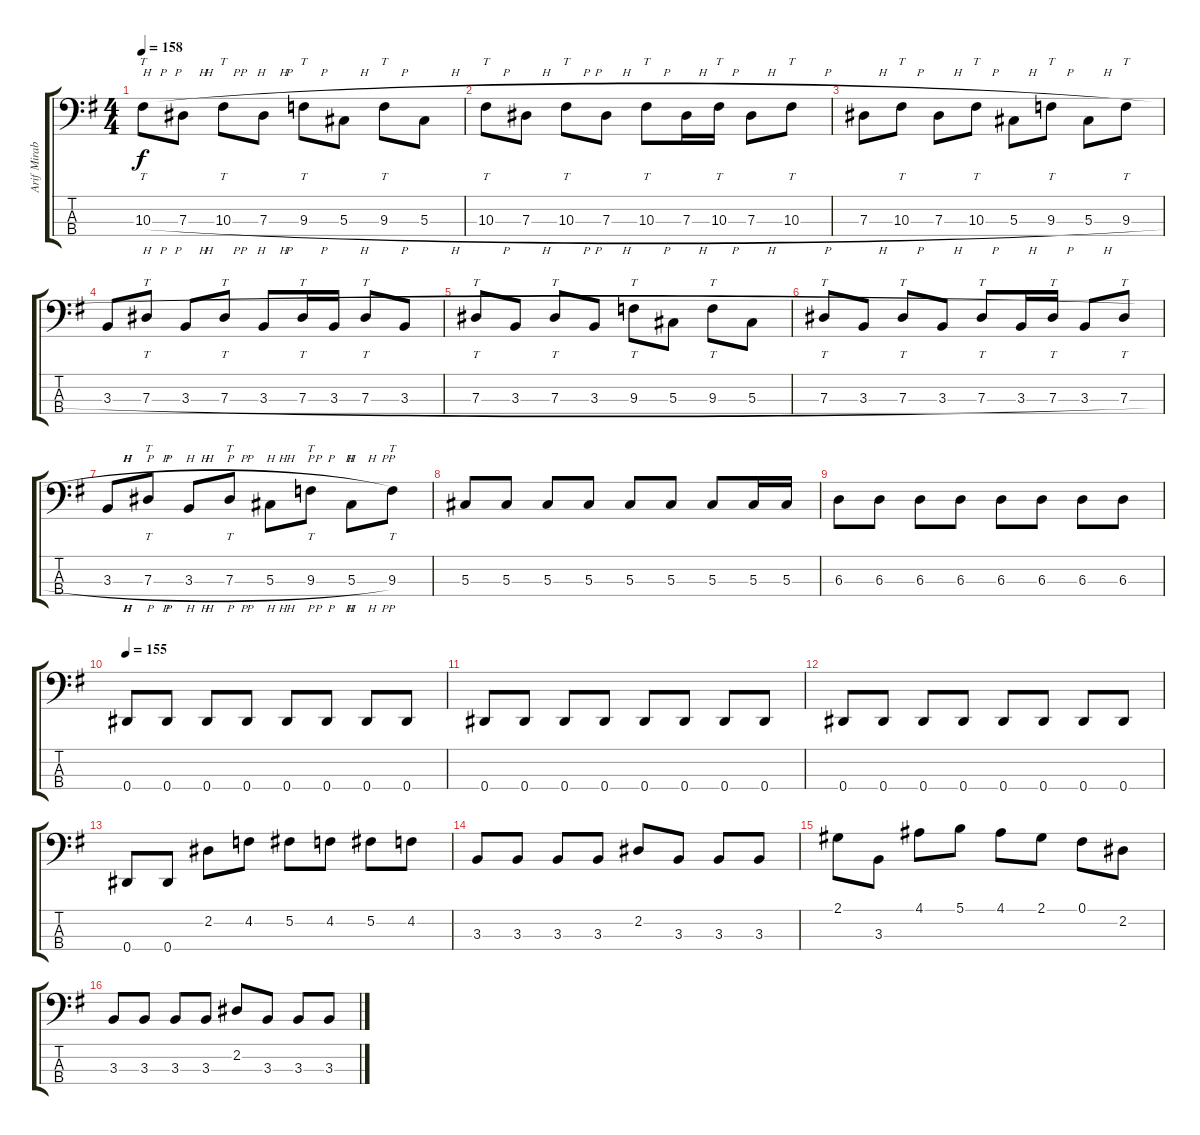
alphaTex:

\track ("Arif Mirabdolbaghi" "Arif Mirab") {instrument electricbassfinger}
\staff {score tabs}
\tuning (Gb2 Db2 Ab1 Eb1) {hide}
\ts (4 4)
\tempo 158
\clef f4
\ks g
10.3{h}.8{tt dy f} 7.3{h}.8 10.3{h}.8{tt} 7.3{h}.8 9.3{h}.8{tt} 5.3{h}.8 9.3{h}.8{tt} 5.3{h}.8 |
10.3{h}.8{tt} 7.3{h}.8 10.3{h}.8{tt} 7.3{h}.8 10.3{h}.8{tt} 7.3{h}.16 10.3{h}.16{tt} 7.3{h}.8 10.3{h}.8{tt} |
7.3{h}.8 10.3{h}.8{tt} 7.3{h}.8 10.3{h}.8{tt} 5.3{h}.8 9.3{h}.8{tt} 5.3{h}.8 9.3{h}.8{tt} |
3.3{h}.8 7.3{h}.8{tt} 3.3{h}.8 7.3{h}.8{tt} 3.3{h}.8 7.3{h}.16{tt} 3.3{h}.16 7.3{h}.8{tt} 3.3{h}.8 |
7.3{h}.8{tt} 3.3{h}.8 7.3{h}.8{tt} 3.3{h}.8 9.3{h}.8{tt} 5.3{h}.8 9.3{h}.8{tt} 5.3{h}.8 |
7.3{h}.8{tt} 3.3{h}.8 7.3{h}.8{tt} 3.3{h}.8 7.3{h}.8{tt} 3.3{h}.16 7.3{h}.16{tt} 3.3{h}.8 7.3{h}.8{tt} |
3.3{h}.8 7.3{h}.8{tt} 3.3{h}.8 7.3{h}.8{tt} 5.3{h}.8 9.3{h}.8{tt} 5.3{h}.8 9.3.8{tt} |
5.3.8 5.3.8 5.3.8 5.3.8 5.3.8 5.3.8 5.3.8 5.3.16 5.3.16 |
6.3.8 6.3.8 6.3.8 6.3.8 6.3.8 6.3.8 6.3.8 6.3.8 |
\tempo 155
0.4.8 0.4.8 0.4.8 0.4.8 0.4.8 0.4.8 0.4.8 0.4.8 |
0.4.8 0.4.8 0.4.8 0.4.8 0.4.8 0.4.8 0.4.8 0.4.8 |
0.4.8 0.4.8 0.4.8 0.4.8 0.4.8 0.4.8 0.4.8 0.4.8 |
0.4.8 0.4.8 2.2.8 4.2.8 5.2.8 4.2.8 5.2.8 4.2.8 |
3.3.8 3.3.8 3.3.8 3.3.8 2.2.8 3.3.8 3.3.8 3.3.8 |
2.1.8 3.3.8 4.1.8 5.1.8 4.1.8 2.1.8 0.1.8 2.2.8 |
3.3.8 3.3.8 3.3.8 3.3.8 2.2.8 3.3.8 3.3.8 3.3.8
